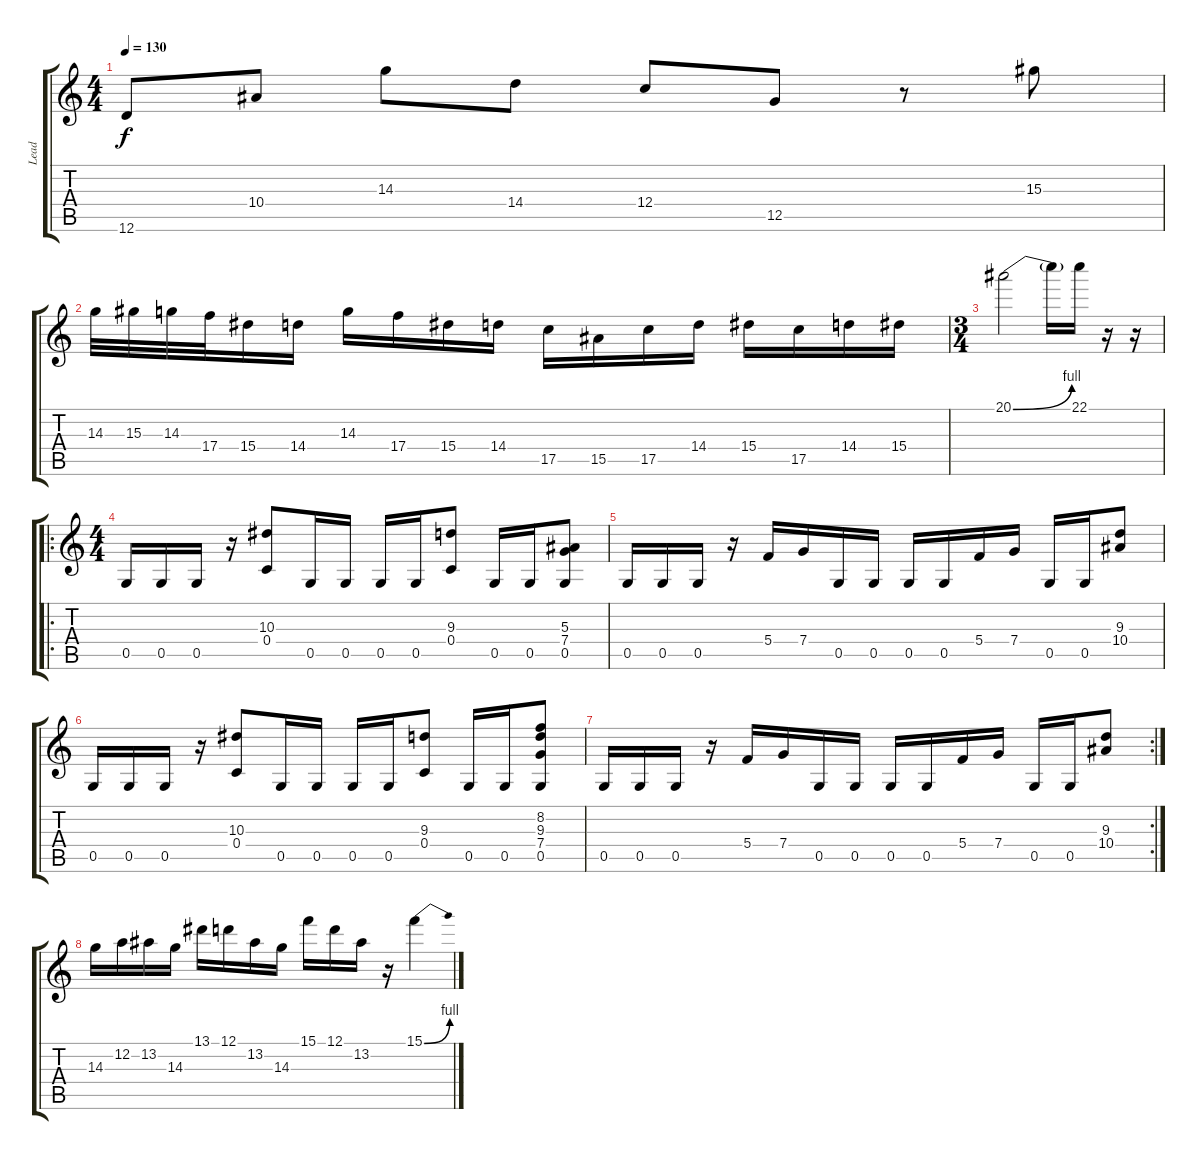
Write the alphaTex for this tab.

\track ("Lead" "Lead") {instrument distortionguitar}
\staff {score tabs}
\tuning (D4 A3 F3 C3 G2 D2) {hide}
\ts (4 4)
\tempo 130
\clef g2
\ks c
12.6.8{dy f} 10.4.8 14.3.8 14.4.8 12.4.8 12.5.8 r.8 15.3.8 |
14.3.32 15.3.32 14.3.32 17.4.32 15.4.16 14.4.16 14.3.16 17.4.16 15.4.16 14.4.16 17.5.16 15.5.16 17.5.16 14.4.16 15.4.16 17.5.16 14.4.16 15.4.16 |
\ts (3 4)
20.1{be (bend 0 0 60 4)}.2 20.1{t}.16 22.1.16 r.16 r.16 |
\ro
\ts (4 4)
0.5.16{instrument distortionguitar} 0.5.16 0.5.16 r.16 (10.3 0.4).8 0.5.16 0.5.16 0.5.16 0.5.16 (9.3 0.4).8 0.5.16 0.5.16 (5.3 7.4 0.5).8 |
0.5.16 0.5.16 0.5.16 r.16 5.4.16 7.4.16 0.5.16 0.5.16 0.5.16 0.5.16 5.4.16 7.4.16 0.5.16 0.5.16 (9.3 10.4).8 |
0.5.16 0.5.16 0.5.16 r.16 (10.3 0.4).8 0.5.16 0.5.16 0.5.16 0.5.16 (9.3 0.4).8 0.5.16 0.5.16 (8.2 9.3 7.4 0.5).8 |
\rc 2
0.5.16 0.5.16 0.5.16 r.16 5.4.16 7.4.16 0.5.16 0.5.16 0.5.16 0.5.16 5.4.16 7.4.16 0.5.16 0.5.16 (9.3 10.4).8 |
14.3.16{instrument distortionguitar} 12.2.16 13.2.16 14.3.16 13.1.16 12.1.16 13.2.16 14.3.16 15.1.16 12.1.16 13.2.16 r.16 15.1{be (bend 0 0 60 4)}.4
